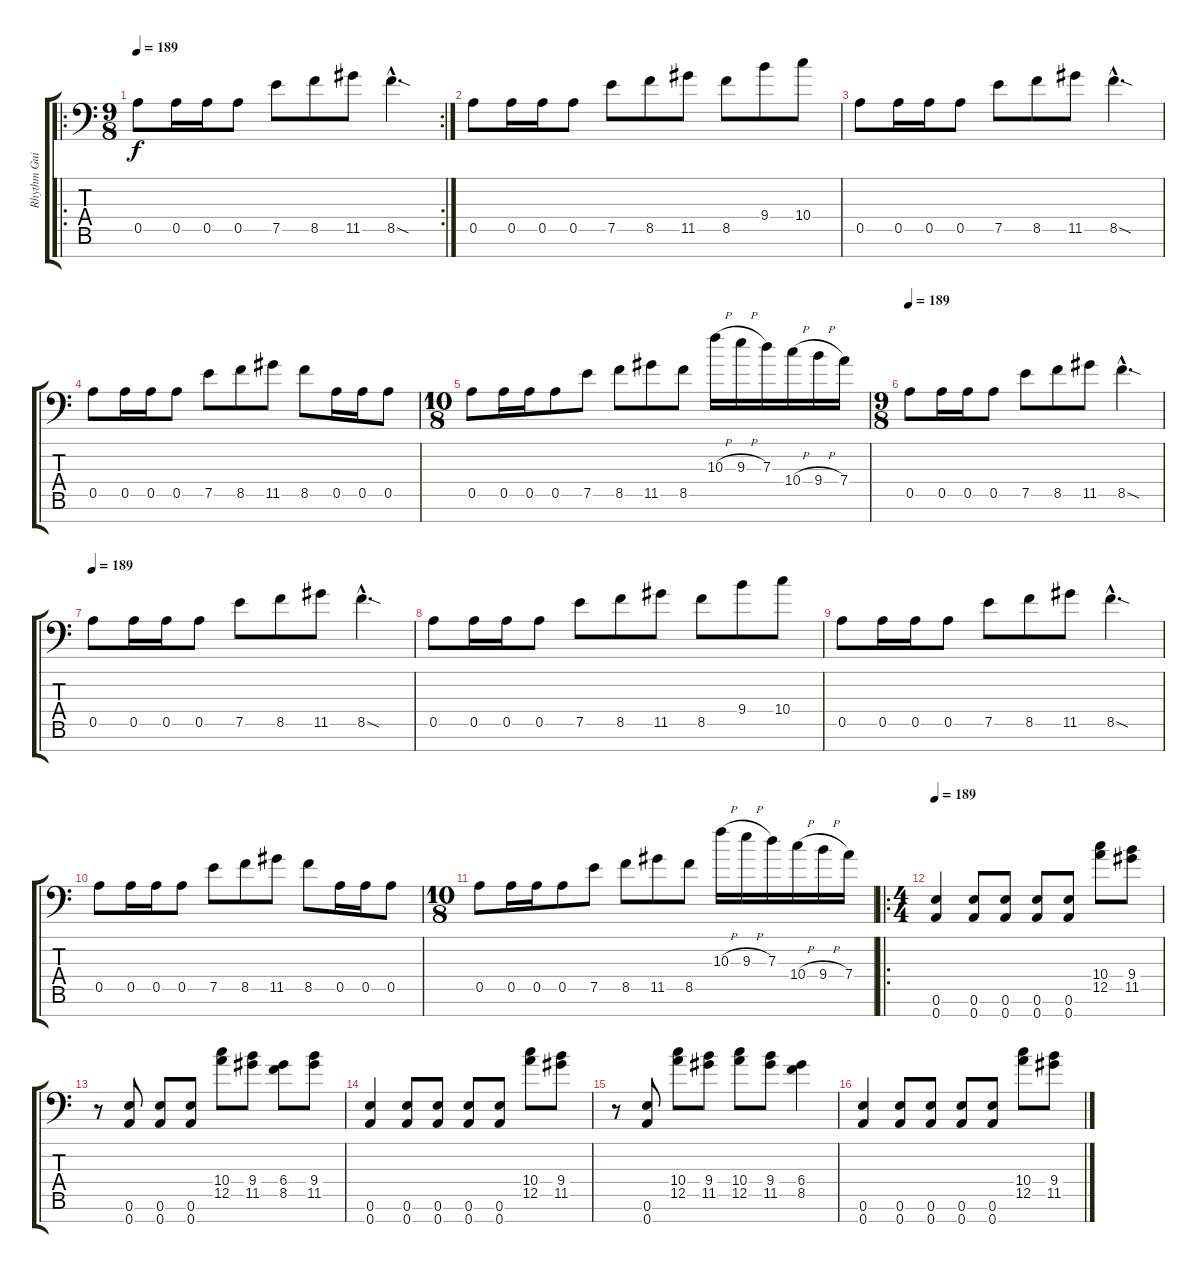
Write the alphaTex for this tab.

\track ("Rhythm Guitar" "Rhythm Gui") {instrument distortionguitar}
\staff {score tabs}
\tuning (E4 B3 G3 D3 A2 E2 A1) {hide}
\ro
\rc 2
\ts (9 8)
\tempo 189
\clef f4
\ks c
0.5.8{dy f} 0.5.16 0.5.16 0.5.8 7.5.8 8.5.8 11.5.8 8.5{sod hac}.4{d} |
0.5.8 0.5.16 0.5.16 0.5.8 7.5.8 8.5.8 11.5.8 8.5.8 9.4.8 10.4.8 |
0.5.8 0.5.16 0.5.16 0.5.8 7.5.8 8.5.8 11.5.8 8.5{sod hac}.4{d} |
0.5.8 0.5.16 0.5.16 0.5.8 7.5.8 8.5.8 11.5.8 8.5.8 0.5.16 0.5.16 0.5.8 |
\ts (10 8)
0.5.8 0.5.16 0.5.16 0.5.8 7.5.8 8.5.8 11.5.8 8.5.8 10.3{h}.16 9.3{h}.16 7.3.16 10.4{h}.16 9.4{h}.16 7.4.16 |
\ts (9 8)
\tempo 189
0.5.8 0.5.16 0.5.16 0.5.8 7.5.8 8.5.8 11.5.8 8.5{sod hac}.4{d} |
\tempo 189
0.5.8 0.5.16 0.5.16 0.5.8 7.5.8 8.5.8 11.5.8 8.5{sod hac}.4{d} |
0.5.8 0.5.16 0.5.16 0.5.8 7.5.8 8.5.8 11.5.8 8.5.8 9.4.8 10.4.8 |
0.5.8 0.5.16 0.5.16 0.5.8 7.5.8 8.5.8 11.5.8 8.5{sod hac}.4{d} |
0.5.8 0.5.16 0.5.16 0.5.8 7.5.8 8.5.8 11.5.8 8.5.8 0.5.16 0.5.16 0.5.8 |
\ts (10 8)
0.5.8 0.5.16 0.5.16 0.5.8 7.5.8 8.5.8 11.5.8 8.5.8 10.3{h}.16 9.3{h}.16 7.3.16 10.4{h}.16 9.4{h}.16 7.4.16 |
\ro
\ts (4 4)
\tempo 189
(0.6 0.7).4 (0.6 0.7).8 (0.6 0.7).8 (0.6 0.7).8 (0.6 0.7).8 (10.4 12.5).8 (9.4 11.5).8 |
r.8 (0.6 0.7).8 (0.6 0.7).8 (0.6 0.7).8 (10.4 12.5).8 (9.4 11.5).8 (6.4 8.5).8 (9.4 11.5).8 |
(0.6 0.7).4 (0.6 0.7).8 (0.6 0.7).8 (0.6 0.7).8 (0.6 0.7).8 (10.4 12.5).8 (9.4 11.5).8 |
r.8 (0.6 0.7).8 (10.4 12.5).8 (9.4 11.5).8 (10.4 12.5).8 (9.4 11.5).8 (6.4 8.5).4 |
(0.6 0.7).4 (0.6 0.7).8 (0.6 0.7).8 (0.6 0.7).8 (0.6 0.7).8 (10.4 12.5).8 (9.4 11.5).8
